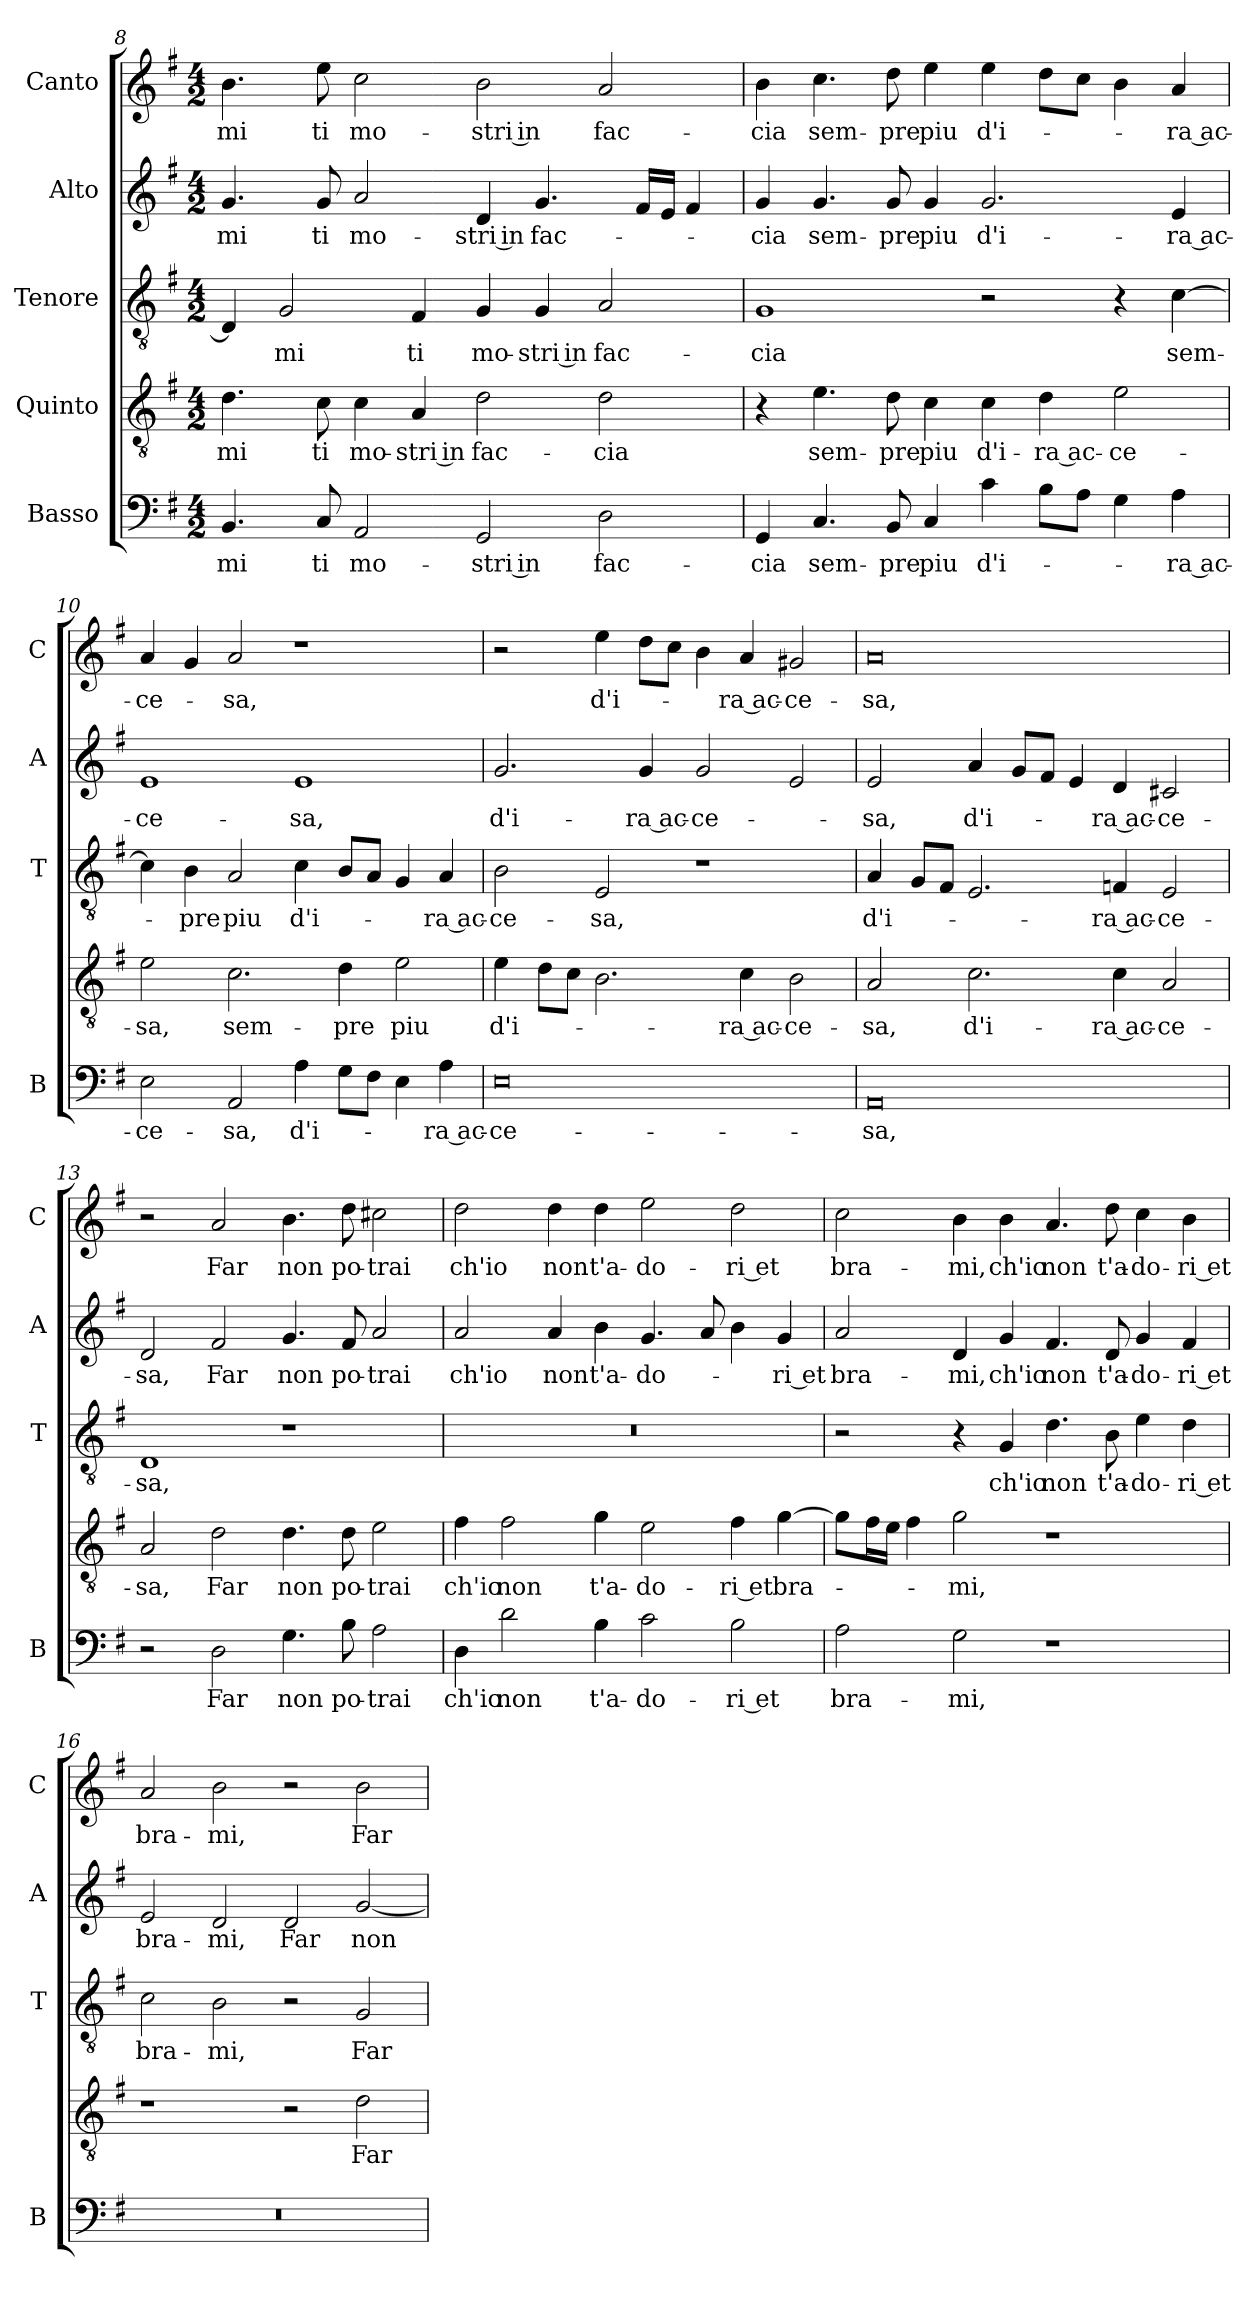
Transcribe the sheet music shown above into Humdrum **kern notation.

**kern	**text	**kern	**text	**kern	**text	**kern	**text	**kern	**text
*part5	*part5	*part4	*part4	*part3	*part3	*part2	*part2	*part1	*part1
*staff5	*staff5	*staff4	*staff4	*staff3	*staff3	*staff2	*staff2	*staff1	*staff1
*I"Basso	*	*I"Quinto	*	*I"Tenore	*	*I"Alto	*	*I"Canto	*
*I'B	*	*	*	*I'T	*	*I'A	*	*I'C	*
*clefF4	*	*clefGv2	*	*clefGv2	*	*clefG2	*	*clefG2	*
*k[f#]	*	*k[f#]	*	*k[f#]	*	*k[f#]	*	*k[f#]	*
*G:	*	*G:	*	*G:	*	*G:	*	*G:	*
*M4/2	*	*M4/2	*	*M4/2	*	*M4/2	*	*M4/2	*
=8	=8	=8	=8	=8	=8	=8	=8	=8	=8
!	!LO:LY:b	!	!LO:LY:b	!	!	!	!LO:LY:b	!	!LO:LY:b
4.BB/	mi	4.d\	mi	4D/]	.	4.g/	mi	4.b\	mi
!	!	!	!	!	!LO:LY:b	!	!	!	!
.	.	.	.	2G/	mi	.	.	.	.
!	!LO:LY:b	!	!LO:LY:b	!	!	!	!LO:LY:b	!	!LO:LY:b
8C/	ti	8c\	ti	.	.	8g/	ti	8ee\	ti
!	!LO:LY:b	!	!LO:LY:b	!	!	!	!LO:LY:b	!	!LO:LY:b
2AA/	mo-	4c\	mo-	.	.	2a/	mo-	2cc\	mo-
!	!	!	!LO:LY:b	!	!LO:LY:b	!	!	!	!
.	.	4A/	-stri in	4F#/	ti	.	.	.	.
!	!LO:LY:b	!	!LO:LY:b	!	!LO:LY:b	!	!LO:LY:b	!	!LO:LY:b
2GG/	-stri in	2d\	fac-	4G/	mo-	4d/	-stri in	2b\	-stri in
!	!	!	!	!	!LO:LY:b	!	!LO:LY:b	!	!
.	.	.	.	4G/	-stri in	4.g/	fac-	.	.
!	!LO:LY:b	!	!LO:LY:b	!	!LO:LY:b	!	!	!	!LO:LY:b
2D\	fac-	2d\	-cia	2A/	fac-	.	.	2a/	fac-
.	.	.	.	.	.	16f#/LL	.	.	.
.	.	.	.	.	.	16e/JJ	.	.	.
.	.	.	.	.	.	4f#/	.	.	.
=9	=9	=9	=9	=9	=9	=9	=9	=9	=9
!	!LO:LY:b	!	!	!	!LO:LY:b	!	!LO:LY:b	!	!LO:LY:b
4GG/	-cia	4r	.	1G	-cia	4g/	-cia	4b\	-cia
!	!LO:LY:b	!	!LO:LY:b	!	!	!	!LO:LY:b	!	!LO:LY:b
4.C/	sem-	4.e\	sem-	.	.	4.g/	sem-	4.cc\	sem-
!	!LO:LY:b	!	!LO:LY:b	!	!	!	!LO:LY:b	!	!LO:LY:b
8BB/	-pre	8d\	-pre	.	.	8g/	-pre	8dd\	-pre
!	!LO:LY:b	!	!LO:LY:b	!	!	!	!LO:LY:b	!	!LO:LY:b
4C/	piu	4c\	piu	.	.	4g/	piu	4ee\	piu
!	!LO:LY:b	!	!LO:LY:b	!	!	!	!LO:LY:b	!	!LO:LY:b
4c\	d'i-	4c\	d'i-	2r	.	2.g/	d'i-	4ee\	d'i-
!	!	!	!LO:LY:b	!	!	!	!	!	!
8B\L	.	4d\	-ra ac-	.	.	.	.	8dd\L	.
8A\J	.	.	.	.	.	.	.	8cc\J	.
!	!	!	!LO:LY:b	!	!	!	!	!	!
4G\	.	2e\	-ce-	4r	.	.	.	4b\	.
!	!LO:LY:b	!	!	!	!LO:LY:b	!	!LO:LY:b	!	!LO:LY:b
4A\	-ra ac-	.	.	[4c\	sem-	4e/	-ra ac-	4a/	-ra ac-
!!LO:PB:g=z
=10	=10	=10	=10	=10	=10	=10	=10	=10	=10
!	!LO:LY:b	!	!LO:LY:b	!	!	!	!LO:LY:b	!	!LO:LY:b
2E\	-ce-	2e\	-sa,	4c\]	.	1e	-ce-	4a/	-ce-
!	!	!	!	!	!LO:LY:b	!	!	!	!
.	.	.	.	4B\	-pre	.	.	4g/	.
!	!LO:LY:b	!	!LO:LY:b	!	!LO:LY:b	!	!	!	!LO:LY:b
2AA/	-sa,	2.c\	sem-	2A/	piu	.	.	2a/	-sa,
!	!LO:LY:b	!	!	!	!LO:LY:b	!	!LO:LY:b	!	!
4A\	d'i-	.	.	4c\	d'i-	1e	-sa,	1r	.
!	!	!	!LO:LY:b	!	!	!	!	!	!
8G\L	.	4d\	-pre	8B/L	.	.	.	.	.
8F#\J	.	.	.	8A/J	.	.	.	.	.
!	!	!	!LO:LY:b	!	!	!	!	!	!
4E\	.	2e\	piu	4G/	.	.	.	.	.
!	!LO:LY:b	!	!	!	!LO:LY:b	!	!	!	!
4A\	-ra ac-	.	.	4A/	-ra ac-	.	.	.	.
=11	=11	=11	=11	=11	=11	=11	=11	=11	=11
!	!LO:LY:b	!	!LO:LY:b	!	!LO:LY:b	!	!LO:LY:b	!	!
0E	-ce-	4e\	d'i-	2B\	-ce-	2.g/	d'i-	2r	.
.	.	8d\L	.	.	.	.	.	.	.
.	.	8c\J	.	.	.	.	.	.	.
!	!	!	!	!	!LO:LY:b	!	!	!	!LO:LY:b
.	.	2.B\	.	2E/	-sa,	.	.	4ee\	d'i-
!	!	!	!	!	!	!	!LO:LY:b	!	!
.	.	.	.	.	.	4g/	-ra ac-	8dd\L	.
.	.	.	.	.	.	.	.	8cc\J	.
!	!	!	!	!	!	!	!LO:LY:b	!	!
.	.	.	.	1r	.	2g/	-ce-	4b\	.
!	!	!	!LO:LY:b	!	!	!	!	!	!LO:LY:b
.	.	4c\	-ra ac-	.	.	.	.	4a/	-ra ac-
!	!	!	!LO:LY:b	!	!	!	!	!	!LO:LY:b
.	.	2B\	-ce-	.	.	2e/	.	2g#X/	-ce-
=12	=12	=12	=12	=12	=12	=12	=12	=12	=12
!	!LO:LY:b	!	!LO:LY:b	!	!LO:LY:b	!	!LO:LY:b	!	!LO:LY:b
0AA	-sa,	2A/	-sa,	4A/	d'i-	2e/	-sa,	0a	-sa,
.	.	.	.	8G/L	.	.	.	.	.
.	.	.	.	8F#/J	.	.	.	.	.
!	!	!	!LO:LY:b	!	!	!	!LO:LY:b	!	!
.	.	2.c\	d'i-	2.E/	.	4a/	d'i-	.	.
.	.	.	.	.	.	8g/L	.	.	.
.	.	.	.	.	.	8f#/J	.	.	.
.	.	.	.	.	.	4e/	.	.	.
!	!	!	!LO:LY:b	!	!LO:LY:b	!	!LO:LY:b	!	!
.	.	4c\	-ra ac-	4Fn/	-ra ac-	4d/	-ra ac-	.	.
!	!	!	!LO:LY:b	!	!LO:LY:b	!	!LO:LY:b	!	!
.	.	2A/	-ce-	2E/	-ce-	2c#X/	-ce-	.	.
=13	=13	=13	=13	=13	=13	=13	=13	=13	=13
!	!	!	!LO:LY:b	!	!LO:LY:b	!	!LO:LY:b	!	!
2r	.	2A/	-sa,	1D	-sa,	2d/	-sa,	2r	.
!	!LO:LY:b	!	!LO:LY:b	!	!	!	!LO:LY:b	!	!LO:LY:b
2D\	Far	2d\	Far	.	.	2f#/	Far	2a/	Far
!	!LO:LY:b	!	!LO:LY:b	!	!	!	!LO:LY:b	!	!LO:LY:b
4.G\	non	4.d\	non	1r	.	4.g/	non	4.b\	non
!	!LO:LY:b	!	!LO:LY:b	!	!	!	!LO:LY:b	!	!LO:LY:b
8B\	po-	8d\	po-	.	.	8f#/	po-	8dd\	po-
!	!LO:LY:b	!	!LO:LY:b	!	!	!	!LO:LY:b	!	!LO:LY:b
2A\	-trai	2e\	-trai	.	.	2a/	-trai	2cc#X\	-trai
!!LO:LB:g=z
=14	=14	=14	=14	=14	=14	=14	=14	=14	=14
!	!LO:LY:b	!	!LO:LY:b	!	!	!	!LO:LY:b	!	!LO:LY:b
4D\	ch'io	4f#\	ch'io	0r	.	2a/	ch'io	2dd\	ch'io
!	!LO:LY:b	!	!LO:LY:b	!	!	!	!	!	!
2d\	non	2f#\	non	.	.	.	.	.	.
!	!	!	!	!	!	!	!LO:LY:b	!	!LO:LY:b
.	.	.	.	.	.	4a/	non	4dd\	non
!	!LO:LY:b	!	!LO:LY:b	!	!	!	!LO:LY:b	!	!LO:LY:b
4B\	t'a-	4g\	t'a-	.	.	4b\	t'a-	4dd\	t'a-
!	!LO:LY:b	!	!LO:LY:b	!	!	!	!LO:LY:b	!	!LO:LY:b
2c\	-do-	2e\	-do-	.	.	4.g/	-do-	2ee\	-do-
.	.	.	.	.	.	8a/	.	.	.
!	!LO:LY:b	!	!LO:LY:b	!	!	!	!	!	!LO:LY:b
2B\	-ri et	4f#\	-ri et	.	.	4b\	.	2dd\	-ri et
!	!	!	!LO:LY:b	!	!	!	!LO:LY:b	!	!
.	.	[4g\	bra-	.	.	4g/	-ri et	.	.
=15	=15	=15	=15	=15	=15	=15	=15	=15	=15
!	!LO:LY:b	!	!	!	!	!	!LO:LY:b	!	!LO:LY:b
2A\	bra-	8g\L]	.	2r	.	2a/	bra-	2cc\	bra-
.	.	16f#\L	.	.	.	.	.	.	.
.	.	16e\JJ	.	.	.	.	.	.	.
.	.	4f#\	.	.	.	.	.	.	.
!	!LO:LY:b	!	!LO:LY:b	!	!	!	!LO:LY:b	!	!LO:LY:b
2G\	-mi,	2g\	-mi,	4r	.	4d/	-mi,	4b\	-mi,
!	!	!	!	!	!LO:LY:b	!	!LO:LY:b	!	!LO:LY:b
.	.	.	.	4G/	ch'io	4g/	ch'io	4b\	ch'io
!	!	!	!	!	!LO:LY:b	!	!LO:LY:b	!	!LO:LY:b
1r	.	1r	.	4.d\	non	4.f#/	non	4.a/	non
!	!	!	!	!	!LO:LY:b	!	!LO:LY:b	!	!LO:LY:b
.	.	.	.	8B\	t'a-	8d/	t'a-	8dd\	t'a-
!	!	!	!	!	!LO:LY:b	!	!LO:LY:b	!	!LO:LY:b
.	.	.	.	4e\	-do-	4g/	-do-	4cc\	-do-
!	!	!	!	!	!LO:LY:b	!	!LO:LY:b	!	!LO:LY:b
.	.	.	.	4d\	-ri et	4f#/	-ri et	4b\	-ri et
=16	=16	=16	=16	=16	=16	=16	=16	=16	=16
!	!	!	!	!	!LO:LY:b	!	!LO:LY:b	!	!LO:LY:b
0r	.	1r	.	2c\	bra-	2e/	bra-	2a/	bra-
!	!	!	!	!	!LO:LY:b	!	!LO:LY:b	!	!LO:LY:b
.	.	.	.	2B\	-mi,	2d/	-mi,	2b\	-mi,
!	!	!	!	!	!	!	!LO:LY:b	!	!
.	.	2r	.	2r	.	2d/	Far	2r	.
!	!	!	!LO:LY:b	!	!LO:LY:b	!	!LO:LY:b	!	!LO:LY:b
.	.	2d\	Far	2G/	Far	[2g/	non	2b\	Far
=	=	=	=	=	=	=	=	=	=
*-	*-	*-	*-	*-	*-	*-	*-	*-	*-
